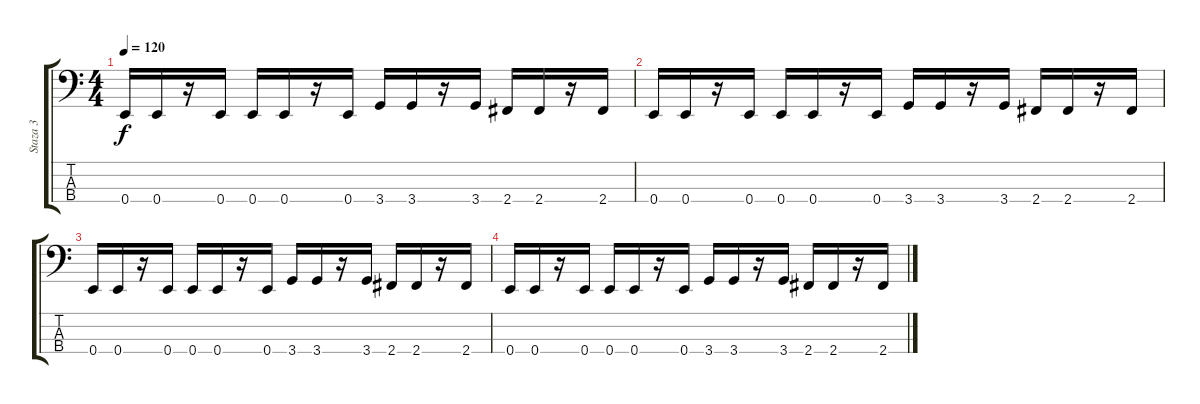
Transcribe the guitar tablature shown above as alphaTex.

\track ("Staza 3" "Staza 3") {instrument slapbass1}
\staff {score tabs}
\tuning (G2 D2 A1 E1) {hide}
\ts (4 4)
\tempo 120
\clef f4
\ks c
0.4.16{dy f} 0.4.16 r.16 0.4.16 0.4.16 0.4.16 r.16 0.4.16 3.4.16 3.4.16 r.16 3.4.16 2.4.16 2.4.16 r.16 2.4.16 |
0.4.16 0.4.16 r.16 0.4.16 0.4.16 0.4.16 r.16 0.4.16 3.4.16 3.4.16 r.16 3.4.16 2.4.16 2.4.16 r.16 2.4.16 |
0.4.16 0.4.16 r.16 0.4.16 0.4.16 0.4.16 r.16 0.4.16 3.4.16 3.4.16 r.16 3.4.16 2.4.16 2.4.16 r.16 2.4.16 |
0.4.16 0.4.16 r.16 0.4.16 0.4.16 0.4.16 r.16 0.4.16 3.4.16 3.4.16 r.16 3.4.16 2.4.16 2.4.16 r.16 2.4.16
